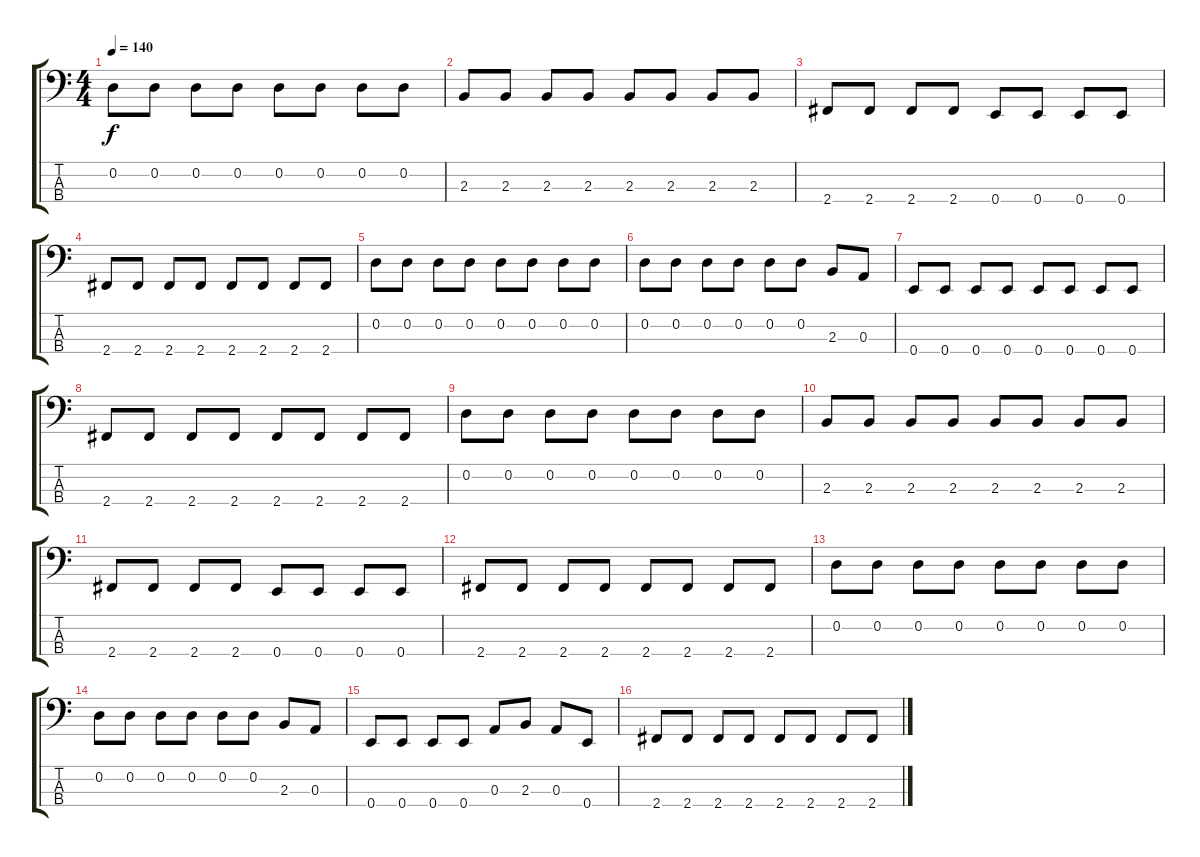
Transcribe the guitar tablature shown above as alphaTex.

\track "" {instrument electricbassfinger}
\staff {score tabs}
\tuning (G2 D2 A1 E1) {hide}
\ts (4 4)
\tempo 140
\clef f4
\ks c
0.2.8{dy f} 0.2.8 0.2.8 0.2.8 0.2.8 0.2.8 0.2.8 0.2.8 |
2.3.8 2.3.8 2.3.8 2.3.8 2.3.8 2.3.8 2.3.8 2.3.8 |
2.4.8 2.4.8 2.4.8 2.4.8 0.4.8 0.4.8 0.4.8 0.4.8 |
2.4.8 2.4.8 2.4.8 2.4.8 2.4.8 2.4.8 2.4.8 2.4.8 |
0.2.8 0.2.8 0.2.8 0.2.8 0.2.8 0.2.8 0.2.8 0.2.8 |
0.2.8 0.2.8 0.2.8 0.2.8 0.2.8 0.2.8 2.3.8 0.3.8 |
0.4.8 0.4.8 0.4.8 0.4.8 0.4.8 0.4.8 0.4.8 0.4.8 |
2.4.8 2.4.8 2.4.8 2.4.8 2.4.8 2.4.8 2.4.8 2.4.8 |
0.2.8 0.2.8 0.2.8 0.2.8 0.2.8 0.2.8 0.2.8 0.2.8 |
2.3.8 2.3.8 2.3.8 2.3.8 2.3.8 2.3.8 2.3.8 2.3.8 |
2.4.8 2.4.8 2.4.8 2.4.8 0.4.8 0.4.8 0.4.8 0.4.8 |
2.4.8 2.4.8 2.4.8 2.4.8 2.4.8 2.4.8 2.4.8 2.4.8 |
0.2.8 0.2.8 0.2.8 0.2.8 0.2.8 0.2.8 0.2.8 0.2.8 |
0.2.8 0.2.8 0.2.8 0.2.8 0.2.8 0.2.8 2.3.8 0.3.8 |
0.4.8 0.4.8 0.4.8 0.4.8 0.3.8 2.3.8 0.3.8 0.4.8 |
2.4.8 2.4.8 2.4.8 2.4.8 2.4.8 2.4.8 2.4.8 2.4.8
